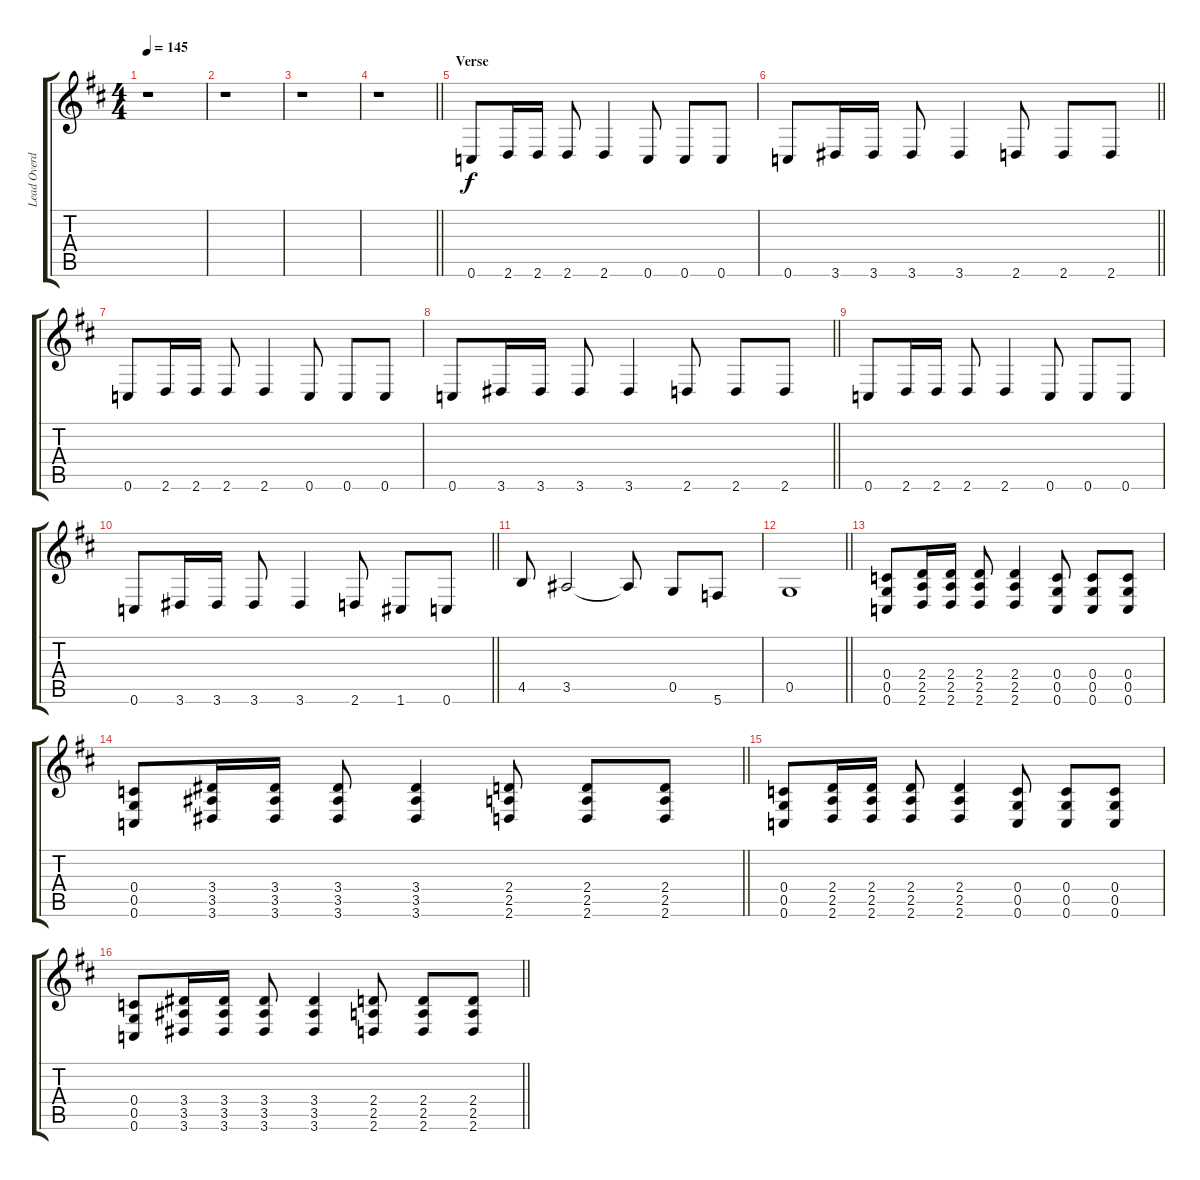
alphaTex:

\track ("Lead Overdriven" "Lead Overd") {instrument distortionguitar}
\staff {score tabs}
\tuning (D4 A3 F3 C3 G2 C2) {hide}
\ts (4 4)
\tempo 145
\clef g2
\ks d
r.1{dy f instrument distortionguitar} |
r.1 |
r.1 |
\barLineRight lightlight
r.1 |
\section ("" "Verse")
0.6.8 2.6.16 2.6.16 2.6.8 2.6.4 0.6.8 0.6.8 0.6.8 |
\barLineRight lightlight
0.6.8 3.6.16 3.6.16 3.6.8 3.6.4 2.6.8 2.6.8 2.6.8 |
0.6.8 2.6.16 2.6.16 2.6.8 2.6.4 0.6.8 0.6.8 0.6.8 |
\barLineRight lightlight
0.6.8 3.6.16 3.6.16 3.6.8 3.6.4 2.6.8 2.6.8 2.6.8 |
0.6.8 2.6.16 2.6.16 2.6.8 2.6.4 0.6.8 0.6.8 0.6.8 |
\barLineRight lightlight
0.6.8 3.6.16 3.6.16 3.6.8 3.6.4 2.6.8 1.6.8 0.6.8 |
4.5.8 3.5.2 3.5{t}.8 0.5.8 5.6.8 |
\barLineRight lightlight
0.5.1 |
(0.4 0.5 0.6).8 (2.4 2.5 2.6).16 (2.4 2.5 2.6).16 (2.4 2.5 2.6).8 (2.4 2.5 2.6).4 (0.4 0.5 0.6).8 (0.4 0.5 0.6).8 (0.4 0.5 0.6).8 |
\barLineRight lightlight
(0.4 0.5 0.6).8 (3.4 3.5 3.6).16 (3.4 3.5 3.6).16 (3.4 3.5 3.6).8 (3.4 3.5 3.6).4 (2.4 2.5 2.6).8 (2.4 2.5 2.6).8 (2.4 2.5 2.6).8 |
(0.4 0.5 0.6).8 (2.4 2.5 2.6).16 (2.4 2.5 2.6).16 (2.4 2.5 2.6).8 (2.4 2.5 2.6).4 (0.4 0.5 0.6).8 (0.4 0.5 0.6).8 (0.4 0.5 0.6).8 |
\barLineRight lightlight
(0.4 0.5 0.6).8 (3.4 3.5 3.6).16 (3.4 3.5 3.6).16 (3.4 3.5 3.6).8 (3.4 3.5 3.6).4 (2.4 2.5 2.6).8 (2.4 2.5 2.6).8 (2.4 2.5 2.6).8
